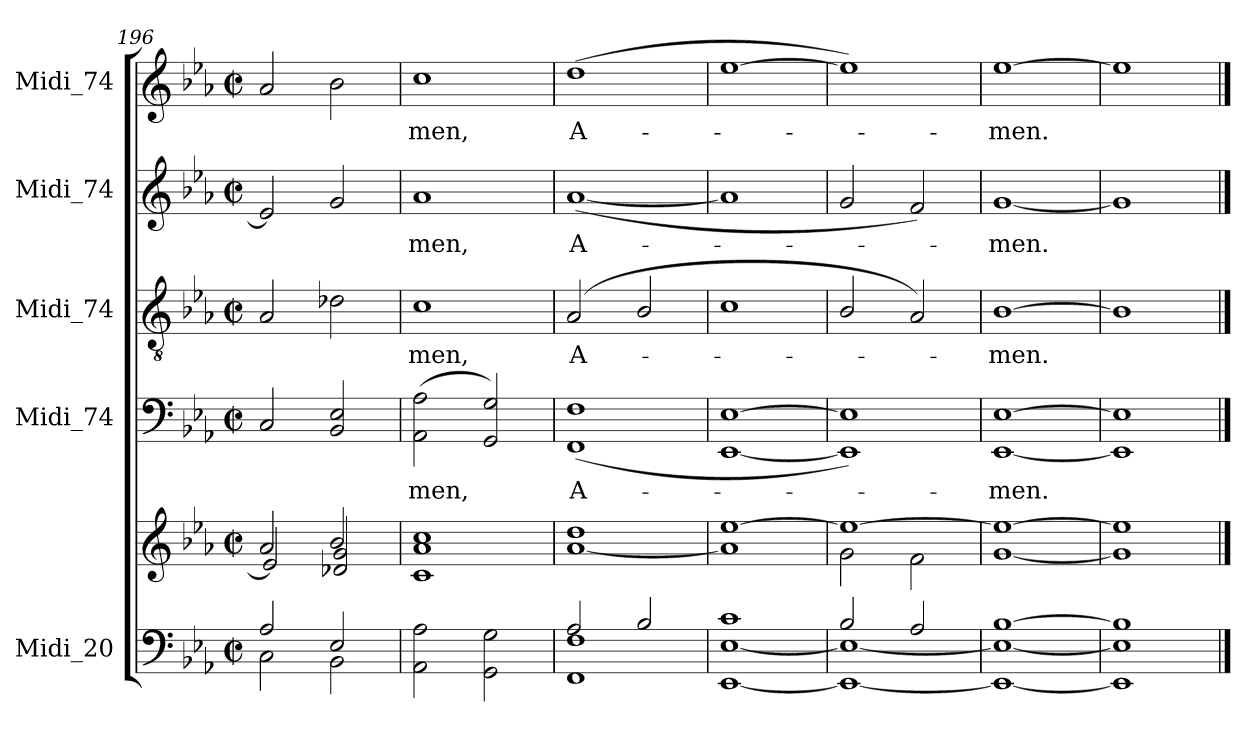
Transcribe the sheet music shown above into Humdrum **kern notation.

**kern	**kern	**kern	**text	**kern	**text	**kern	**text	**kern	**text
*part5	*part5	*part4	*part4	*part3	*part3	*part2	*part2	*part1	*part1
*staff6	*staff5	*staff4	*staff4	*staff3	*staff3	*staff2	*staff2	*staff1	*staff1
*I"Midi_20	*	*I"Midi_74	*	*I"Midi_74	*	*I"Midi_74	*	*I"Midi_74	*
*clefF4	*clefG2	*clefF4	*	*clefGv2	*	*clefG2	*	*clefG2	*
*k[b-e-a-]	*k[b-e-a-]	*k[b-e-a-]	*	*k[b-e-a-]	*	*k[b-e-a-]	*	*k[b-e-a-]	*
*E-:	*E-:	*E-:	*	*E-:	*	*E-:	*	*E-:	*
*M2/2	*M2/2	*M2/2	*	*M2/2	*	*M2/2	*	*M2/2	*
*met(c|)	*met(c|)	*met(c|)	*	*met(c|)	*	*met(c|)	*	*met(c|)	*
=196	=196	=196	=196	=196	=196	=196	=196	=196	=196
*^	*^	*	*	*	*	*	*	*	*
2A-/	2C\	2a-	2e-/]	2C	.	2A-	.	2e-]	.	2a-	.
2E-/	2BB-\	2b-/	2d-X/ 2g/	2BB- 2E-	.	2d-X	.	2g	.	2b-	.
=197	=197	=197	=197	=197	=197	=197	=197	=197	=197	=197	=197
!	!	!	!	!	!LO:LY:b	!	!LO:LY:b	!	!LO:LY:b	!	!LO:LY:b
1ryy	2AA-\ 2A-\	1cc	1c\ 1a-\	(<2AA- 2A-	men,	1c	men,	1a-	men,	1cc	men,
.	2GG\ 2G\	.	.	2GG 2G)	.	.	.	.	.	.	.
=198	=198	=198	=198	=198	=198	=198	=198	=198	=198	=198	=198
!	!	!	!	!	!LO:LY:b	!	!LO:LY:b	!	!LO:LY:b	!	!LO:LY:b
2A-/	1FF\ 1F\	1dd	[1a-\	(<1FF 1F	A-	(<2A-	A-	(<[1a-	A-	(>1dd	A-
2B-/	.	.	.	.	.	2B-/	.	.	.	.	.
=199	=199	=199	=199	=199	=199	=199	=199	=199	=199	=199	=199
1c/	[1EE-\ [1E-\	[1ee-	1a-\]	[1EE- [1E-	.	1c	.	1a-]	.	[1ee-	.
=200	=200	=200	=200	=200	=200	=200	=200	=200	=200	=200	=200
2B-/	1EE-\_ 1E-\_	1ee-_	2g\	1EE-] 1E-])	.	2B-/	.	2g	.	1ee-])	.
2A-/	.	.	2f\	.	.	2A-)	.	2f)	.	.	.
=201	=201	=201	=201	=201	=201	=201	=201	=201	=201	=201	=201
!	!	!	!	!	!LO:LY:b	!	!LO:LY:b	!	!LO:LY:b	!	!LO:LY:b
[1B-/	1EE-\_ 1E-\_	1ee-_	[1g\	[1EE- [1E-	men.	[1B-	men.	[1g	men.	[1ee-	men.
=202	=202	=202	=202	=202	=202	=202	=202	=202	=202	=202	=202
1B-/]	1EE-\] 1E-\]	1ee-]	1g\]	1EE-] 1E-]	.	1B-]	.	1g]	.	1ee-]	.
*v	*v	*	*	*	*	*	*	*	*	*	*
*	*v	*v	*	*	*	*	*	*	*	*
==	==	==	==	==	==	==	==	==	==
*-	*-	*-	*-	*-	*-	*-	*-	*-	*-
